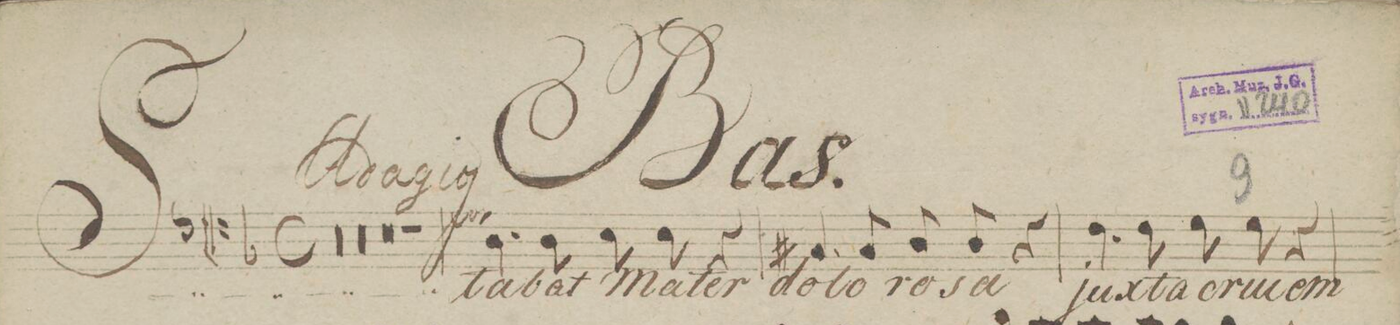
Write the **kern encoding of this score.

**kern	**text	**dynam
*I"Bas.	*	*
*clefF4	*	*
*k[b-]	*	*
*met(c)	*	*
*M4/4	*	*
00r	.	.
=2	=2	=2
=3	=3	=3
=4	=4	=4
=5	=5	=5
00r	.	.
=6	=6	=6
=7	=7	=7
=8	=8	=8
=9	=9	=9
0r	.	.
=10	=10	=10
=11	=11	=11
1r	.	.
=12	=12	=12
*4\right	*	*
4.D\	Sta-	f
*8\right	*	*
8D\	-bat	.
8E\	Ma-	.
8E\	-ter	.
4r	.	.
=13	=13	=13
4.C#X/	do-	.
8C#/	-lo-	.
8D/	-ro-	.
8D/	-sa	.
4r	.	.
=14	=14	=14
4.F\	ju-	.
8F\	-xta	.
8G\	cru-	.
8G\	-cem	.
4r	.	.
=15	=15	=15
*-	*-	*-
